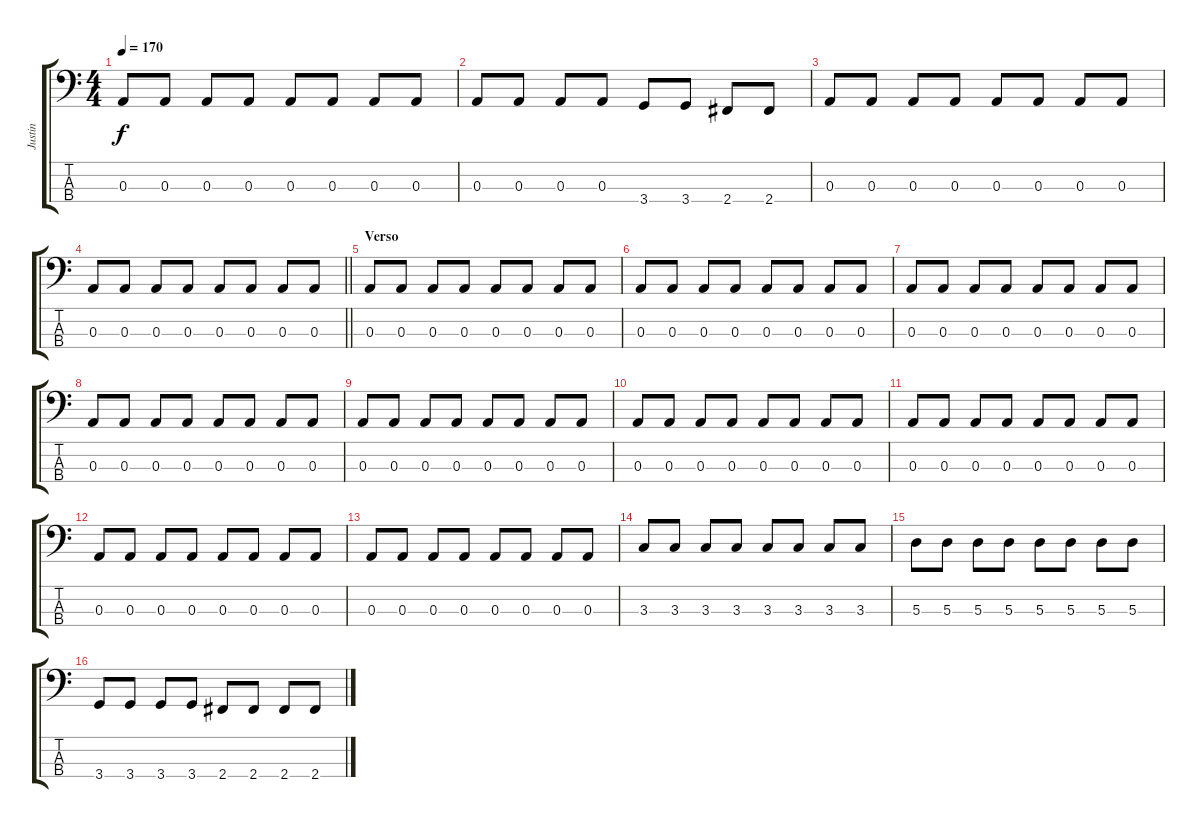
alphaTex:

\track ("Justin" "Justin") {instrument electricbasspick}
\staff {score tabs}
\tuning (G2 D2 A1 E1) {hide}
\ts (4 4)
\tempo 170
\clef f4
\ks c
0.3.8{dy f} 0.3.8 0.3.8 0.3.8 0.3.8 0.3.8 0.3.8 0.3.8 |
0.3.8 0.3.8 0.3.8 0.3.8 3.4.8 3.4.8 2.4.8 2.4.8 |
0.3.8 0.3.8 0.3.8 0.3.8 0.3.8 0.3.8 0.3.8 0.3.8 |
\barLineRight lightlight
0.3.8 0.3.8 0.3.8 0.3.8 0.3.8 0.3.8 0.3.8 0.3.8 |
\section ("" "Verso")
0.3.8 0.3.8 0.3.8 0.3.8 0.3.8 0.3.8 0.3.8 0.3.8 |
0.3.8 0.3.8 0.3.8 0.3.8 0.3.8 0.3.8 0.3.8 0.3.8 |
0.3.8 0.3.8 0.3.8 0.3.8 0.3.8 0.3.8 0.3.8 0.3.8 |
0.3.8 0.3.8 0.3.8 0.3.8 0.3.8 0.3.8 0.3.8 0.3.8 |
0.3.8 0.3.8 0.3.8 0.3.8 0.3.8 0.3.8 0.3.8 0.3.8 |
0.3.8 0.3.8 0.3.8 0.3.8 0.3.8 0.3.8 0.3.8 0.3.8 |
0.3.8 0.3.8 0.3.8 0.3.8 0.3.8 0.3.8 0.3.8 0.3.8 |
0.3.8 0.3.8 0.3.8 0.3.8 0.3.8 0.3.8 0.3.8 0.3.8 |
0.3.8 0.3.8 0.3.8 0.3.8 0.3.8 0.3.8 0.3.8 0.3.8 |
3.3.8 3.3.8 3.3.8 3.3.8 3.3.8 3.3.8 3.3.8 3.3.8 |
5.3.8 5.3.8 5.3.8 5.3.8 5.3.8 5.3.8 5.3.8 5.3.8 |
3.4.8 3.4.8 3.4.8 3.4.8 2.4.8 2.4.8 2.4.8 2.4.8
